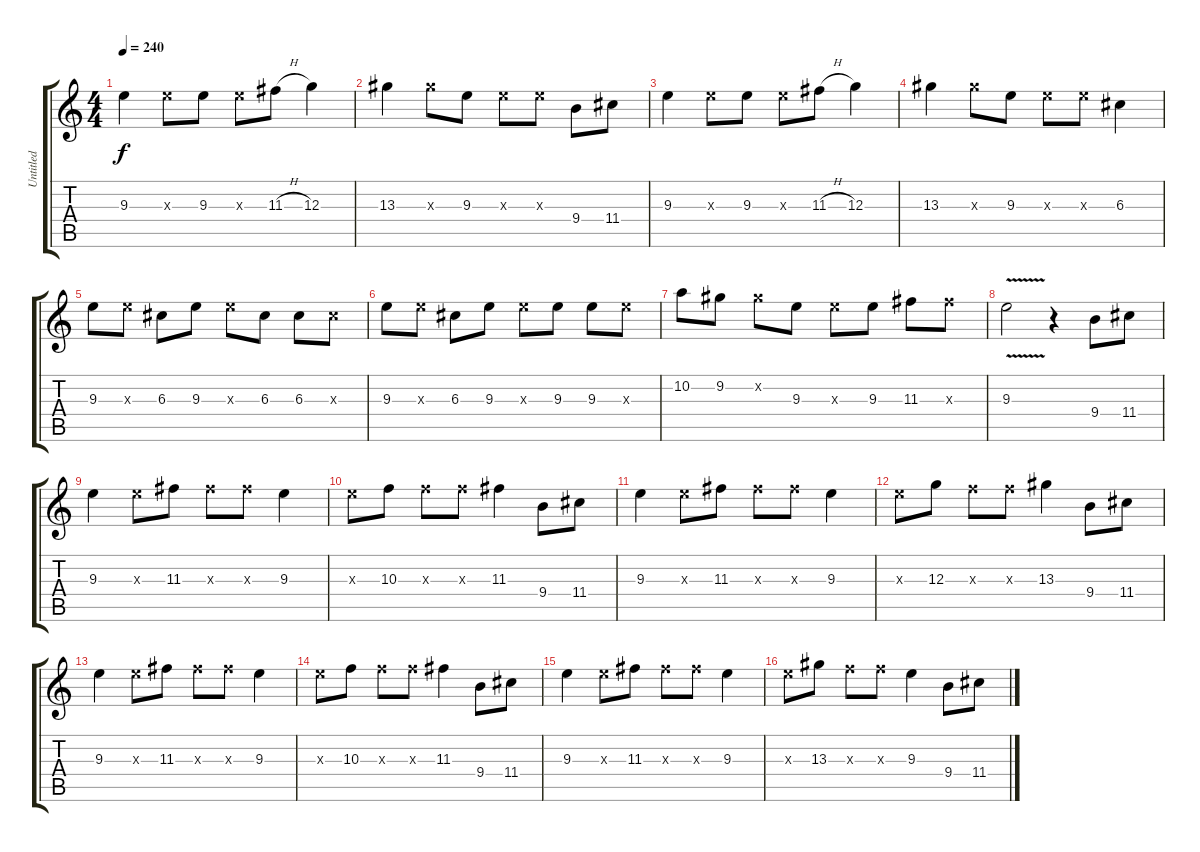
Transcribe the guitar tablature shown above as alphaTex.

\track ("Untitled" "Untitled") {instrument overdrivenguitar}
\staff {score tabs}
\tuning (E4 B3 G3 D3 A2 E2) {hide}
\ts (4 4)
\tempo 240
\clef g2
\ks c
9.3.4{dy f} 9.3{x}.8 9.3.8 9.3{x}.8 11.3{h}.8 12.3.4 |
13.3.4 13.3{x}.8 9.3.8 9.3{x}.8 9.3{x}.8 9.4.8 11.4.8 |
9.3.4 9.3{x}.8 9.3.8 9.3{x}.8 11.3{h}.8 12.3.4 |
13.3.4 13.3{x}.8 9.3.8 9.3{x}.8 9.3{x}.8 6.3.4 |
9.3.8 9.3{x}.8 6.3.8 9.3.8 9.3{x}.8 6.3.8 6.3.8 6.3{x}.8 |
9.3.8 9.3{x}.8 6.3.8 9.3.8 9.3{x}.8 9.3.8 9.3.8 9.3{x}.8 |
10.2.8 9.2.8 9.2{x}.8 9.3.8 9.3{x}.8 9.3.8 11.3.8 11.3{x}.8 |
9.3{v}.2 r.4 9.4.8 11.4.8 |
9.3.4 9.3{x}.8 11.3.8 11.3{x}.8 11.3{x}.8 9.3.4 |
9.3{x}.8 10.3.8 10.3{x}.8 10.3{x}.8 11.3.4 9.4.8 11.4.8 |
9.3.4 9.3{x}.8 11.3.8 11.3{x}.8 11.3{x}.8 9.3.4 |
9.3{x}.8 12.3.8 10.3{x}.8 10.3{x}.8 13.3.4 9.4.8 11.4.8 |
9.3.4 9.3{x}.8 11.3.8 11.3{x}.8 11.3{x}.8 9.3.4 |
9.3{x}.8 10.3.8 10.3{x}.8 10.3{x}.8 11.3.4 9.4.8 11.4.8 |
9.3.4 9.3{x}.8 11.3.8 11.3{x}.8 11.3{x}.8 9.3.4 |
9.3{x}.8 13.3.8 10.3{x}.8 10.3{x}.8 9.3.4 9.4.8 11.4.8
